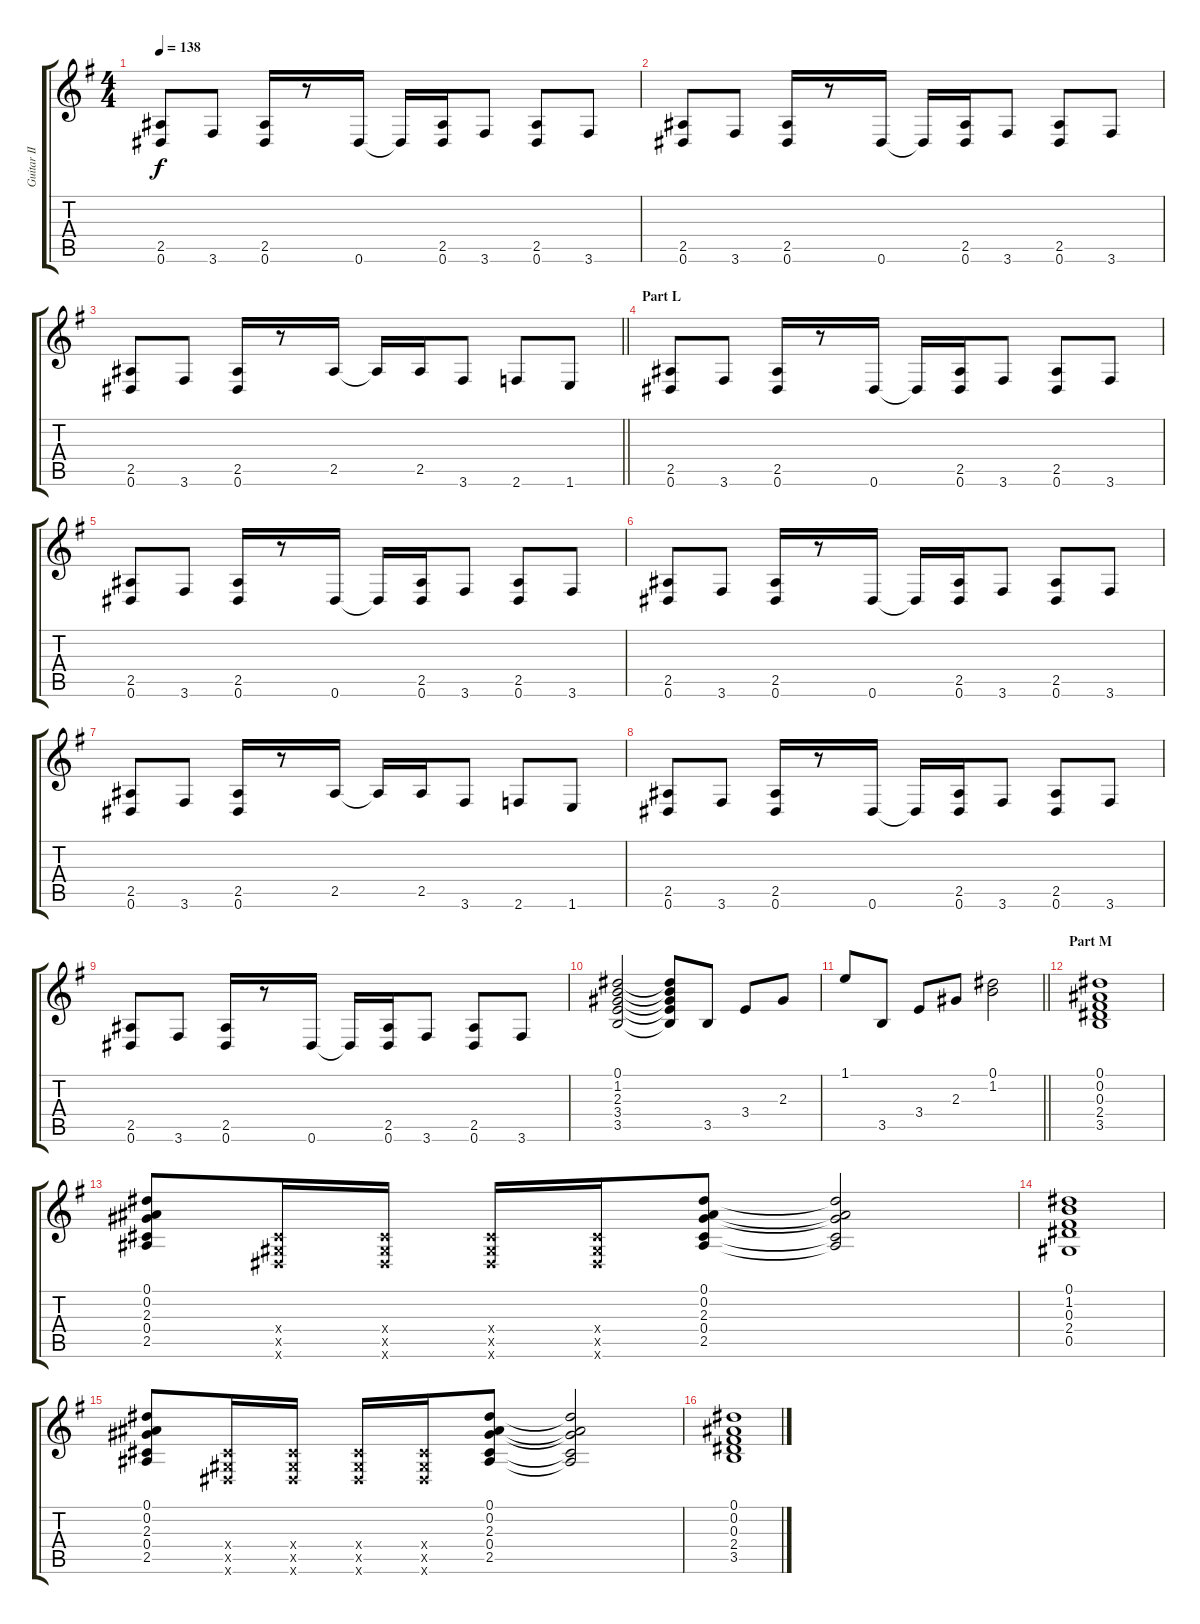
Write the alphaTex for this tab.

\track ("Guitar II (Sugizo)" "Guitar II ") {instrument distortionguitar}
\staff {score tabs}
\tuning (Eb4 Bb3 Gb3 Db3 Ab2 Eb2) {hide}
\ts (4 4)
\tempo 138
\clef g2
\ks g
(2.5 0.6).8{dy f} 3.6.8 (2.5 0.6).16 r.8 0.6.16 0.6{t}.16 (2.5 0.6).16 3.6.8 (2.5 0.6).8 3.6.8 |
(2.5 0.6).8 3.6.8 (2.5 0.6).16 r.8 0.6.16 0.6{t}.16 (2.5 0.6).16 3.6.8 (2.5 0.6).8 3.6.8 |
\barLineRight lightlight
(2.5 0.6).8 3.6.8 (2.5 0.6).16 r.8 2.5.16 2.5{t}.16 2.5.16 3.6.8 2.6.8 1.6.8 |
\section ("" "Part L")
(2.5 0.6).8 3.6.8 (2.5 0.6).16 r.8 0.6.16 0.6{t}.16 (2.5 0.6).16 3.6.8 (2.5 0.6).8 3.6.8 |
(2.5 0.6).8 3.6.8 (2.5 0.6).16 r.8 0.6.16 0.6{t}.16 (2.5 0.6).16 3.6.8 (2.5 0.6).8 3.6.8 |
(2.5 0.6).8 3.6.8 (2.5 0.6).16 r.8 0.6.16 0.6{t}.16 (2.5 0.6).16 3.6.8 (2.5 0.6).8 3.6.8 |
(2.5 0.6).8 3.6.8 (2.5 0.6).16 r.8 2.5.16 2.5{t}.16 2.5.16 3.6.8 2.6.8 1.6.8 |
(2.5 0.6).8 3.6.8 (2.5 0.6).16 r.8 0.6.16 0.6{t}.16 (2.5 0.6).16 3.6.8 (2.5 0.6).8 3.6.8 |
(2.5 0.6).8 3.6.8 (2.5 0.6).16 r.8 0.6.16 0.6{t}.16 (2.5 0.6).16 3.6.8 (2.5 0.6).8 3.6.8 |
(0.1 1.2 2.3 3.4 3.5).2 (0.1{t} 1.2{t} 2.3{t} 3.4{t} 3.5{t}).8 3.5.8 3.4.8 2.3.8 |
\barLineRight lightlight
1.1.8 3.5.8 3.4.8 2.3.8 (0.1 1.2).2 |
\section ("" "Part M")
(0.1 0.2 0.3 2.4 3.5).1 |
(0.1 0.2 2.3 0.4 2.5).8 (0.4{x} 0.5{x} 0.6{x}).16 (0.4{x} 0.5{x} 0.6{x}).16 (0.4{x} 0.5{x} 0.6{x}).16 (0.4{x} 0.5{x} 0.6{x}).16 (0.1 0.2 2.3 0.4 2.5).8 (0.1{t} 0.2{t} 2.3{t} 0.4{t} 2.5{t}).2 |
(0.1 1.2 0.3 2.4 0.5).1 |
(0.1 0.2 2.3 0.4 2.5).8 (0.4{x} 0.5{x} 0.6{x}).16 (0.4{x} 0.5{x} 0.6{x}).16 (0.4{x} 0.5{x} 0.6{x}).16 (0.4{x} 0.5{x} 0.6{x}).16 (0.1 0.2 2.3 0.4 2.5).8 (0.1{t} 0.2{t} 2.3{t} 0.4{t} 2.5{t}).2 |
(0.1 0.2 0.3 2.4 3.5).1
